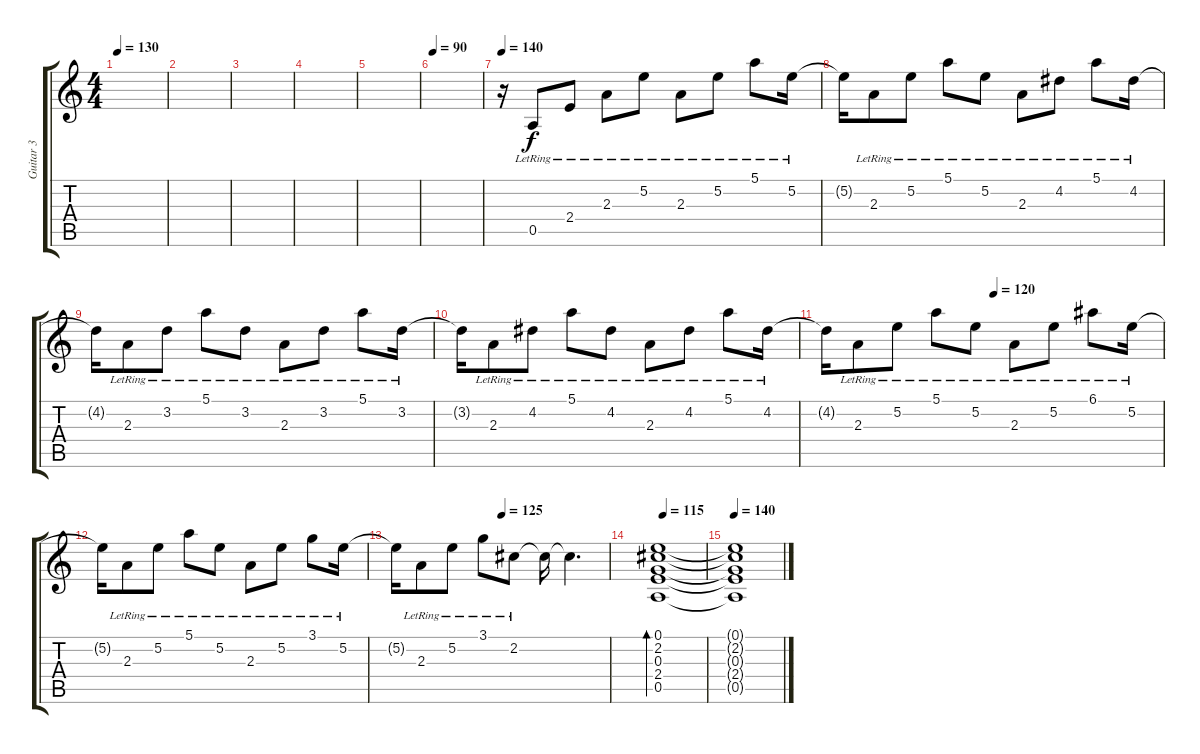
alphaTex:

\track ("Guitar 3" "Guitar 3") {instrument electricguitarclean}
\staff {score tabs}
\tuning (E4 B3 G3 D3 A2 E2) {hide}
\ts (4 4)
\tempo 130
\clef g2
\ks c
|
|
|
|
|
\tempo 90
|
\tempo 140
r.16{volume 3 instrument electricguitarclean} 0.5{lr}.8 2.4{lr}.8 2.3{lr}.8 5.2{lr}.8 2.3{lr}.8 5.2{lr}.8 5.1{lr}.8 5.2{lr}.16 |
5.2{t}.16 2.3{lr}.8 5.2{lr}.8 5.1{lr}.8 5.2{lr}.8 2.3{lr}.8 4.2{lr}.8 5.1{lr}.8 4.2{lr}.16 |
4.2{t}.16 2.3{lr}.8 3.2{lr}.8 5.1{lr}.8 3.2{lr}.8 2.3{lr}.8 3.2{lr}.8 5.1{lr}.8 3.2{lr}.16 |
3.2{t}.16 2.3{lr}.8 4.2{lr}.8 5.1{lr}.8 4.2{lr}.8 2.3{lr}.8 4.2{lr}.8 5.1{lr}.8 4.2{lr}.16 |
\tempo (120 0.5)
4.2{t}.16 2.3{lr}.8 5.2{lr}.8 5.1{lr}.8 5.2{lr}.8 2.3{lr}.8 5.2{lr}.8 6.1{lr}.8 5.2{lr}.16 |
5.2{t}.16 2.3{lr}.8 5.2{lr}.8 5.1{lr}.8 5.2{lr}.8 2.3{lr}.8 5.2{lr}.8 3.1{lr}.8 5.2{lr}.16 |
\tempo (125 0.5)
5.2{t}.16 2.3{lr}.8 5.2{lr}.8 3.1{lr}.8 2.2{lr}.8 2.2{t}.16 2.2{t}.4{d} |
\tempo (115 0.125)
(0.1 2.2 0.3 2.4 0.5).1{bd 480 volume 10 instrument electricguitarclean} |
\tempo 140
(0.1{t} 2.2{t} 0.3{t} 2.4{t} 0.5{t}).1
